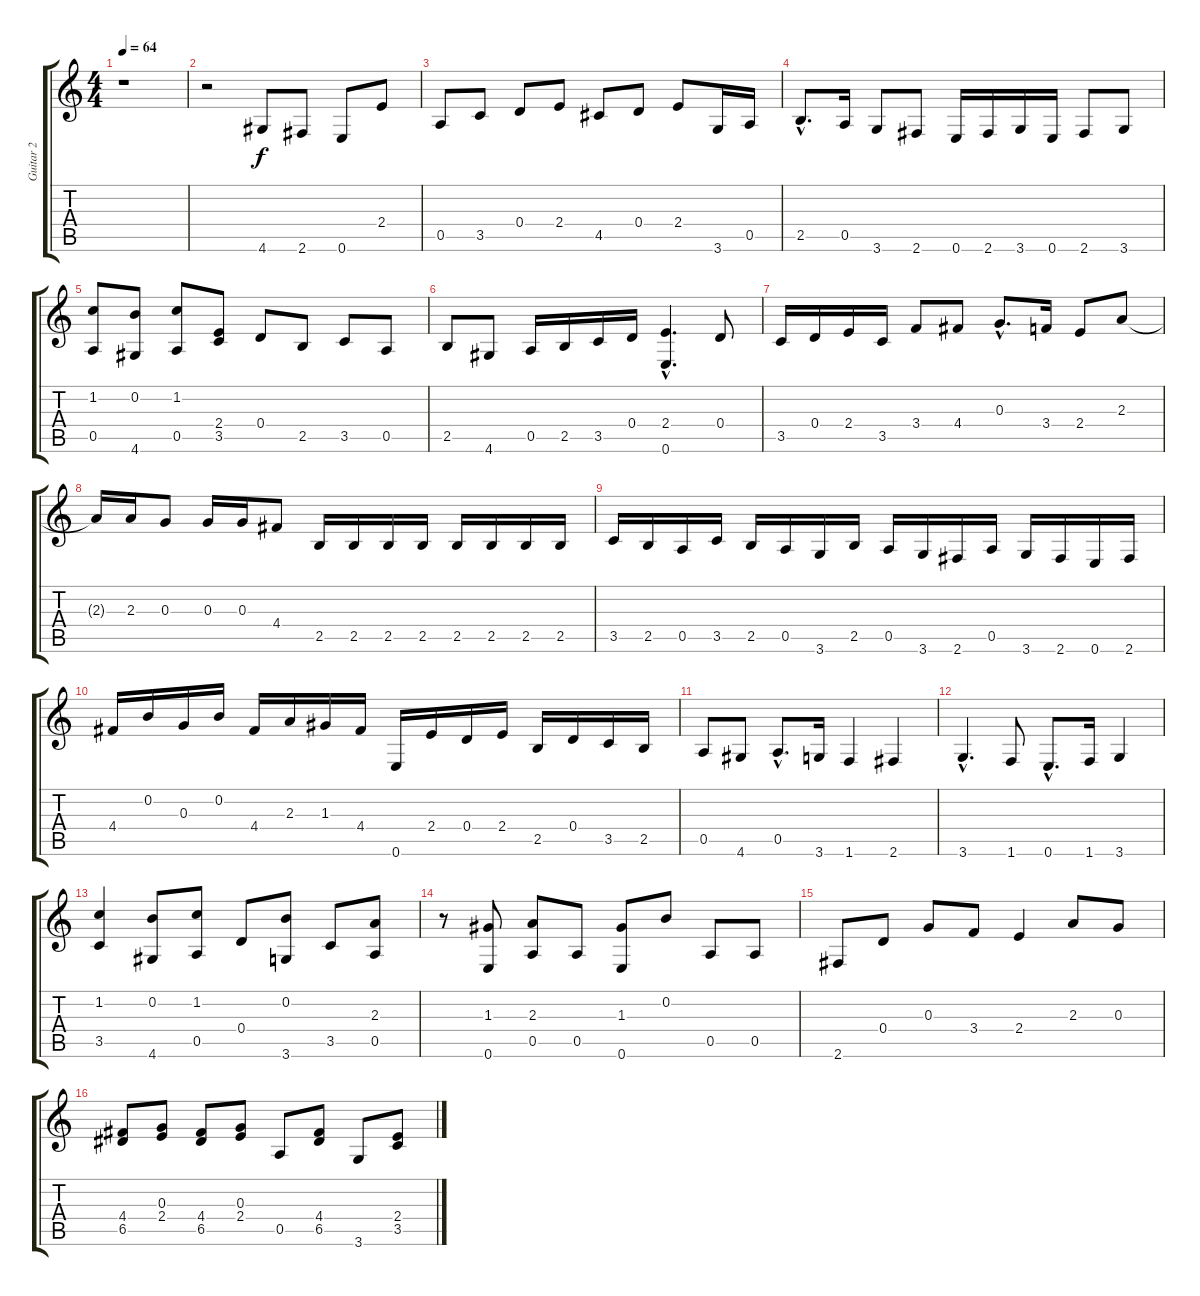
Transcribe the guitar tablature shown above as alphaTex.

\track ("Guitar 2" "Guitar 2") {instrument acousticguitarnylon}
\staff {score tabs}
\tuning (E4 B3 G3 D3 A2 E2) {hide}
\ts (4 4)
\tempo 64
\clef g2
\ks c
r.1{dy f instrument acousticguitarnylon} |
r.2 4.6.8 2.6.8 0.6.8 2.4.8 |
0.5.8 3.5.8 0.4.8 2.4.8 4.5.8 0.4.8 2.4.8 3.6.16 0.5.16 |
2.5{hac}.8{d} 0.5.16 3.6.8 2.6.8 0.6.16 2.6.16 3.6.16 0.6.16 2.6.8 3.6.8 |
(1.2 0.5).8 (0.2 4.6).8 (1.2 0.5).8 (2.4 3.5).8 0.4.8 2.5.8 3.5.8 0.5.8 |
2.5.8 4.6.8 0.5.16 2.5.16 3.5.16 0.4.16 (2.4{hac} 0.6{hac}).4{d} 0.4.8 |
3.5.16 0.4.16 2.4.16 3.5.16 3.4.8 4.4.8 0.3{hac}.8{d} 3.4.16 2.4.8 2.3.8 |
2.3{t}.16 2.3.16 0.3.8 0.3.16 0.3.16 4.4.8 2.5.16 2.5.16 2.5.16 2.5.16 2.5.16 2.5.16 2.5.16 2.5.16 |
3.5.16 2.5.16 0.5.16 3.5.16 2.5.16 0.5.16 3.6.16 2.5.16 0.5.16 3.6.16 2.6.16 0.5.16 3.6.16 2.6.16 0.6.16 2.6.16 |
4.4.16 0.2.16 0.3.16 0.2.16 4.4.16 2.3.16 1.3.16 4.4.16 0.6.16 2.4.16 0.4.16 2.4.16 2.5.16 0.4.16 3.5.16 2.5.16 |
0.5.8 4.6.8 0.5{hac}.8{d} 3.6.16 1.6.4 2.6.4 |
3.6{hac}.4{d} 1.6.8 0.6{hac}.8{d} 1.6.16 3.6.4 |
(1.2 3.5).4 (0.2 4.6).8 (1.2 0.5).8 0.4.8 (0.2 3.6).8 3.5.8 (2.3 0.5).8 |
r.8 (1.3 0.6).8 (2.3 0.5).8 0.5.8 (1.3 0.6).8 0.2.8 0.5.8 0.5.8 |
2.6.8 0.4.8 0.3.8 3.4.8 2.4.4 2.3.8 0.3.8 |
(4.4 6.5).8 (0.3 2.4).8 (4.4 6.5).8 (0.3 2.4).8 0.5.8 (4.4 6.5).8 3.6.8 (2.4 3.5).8
